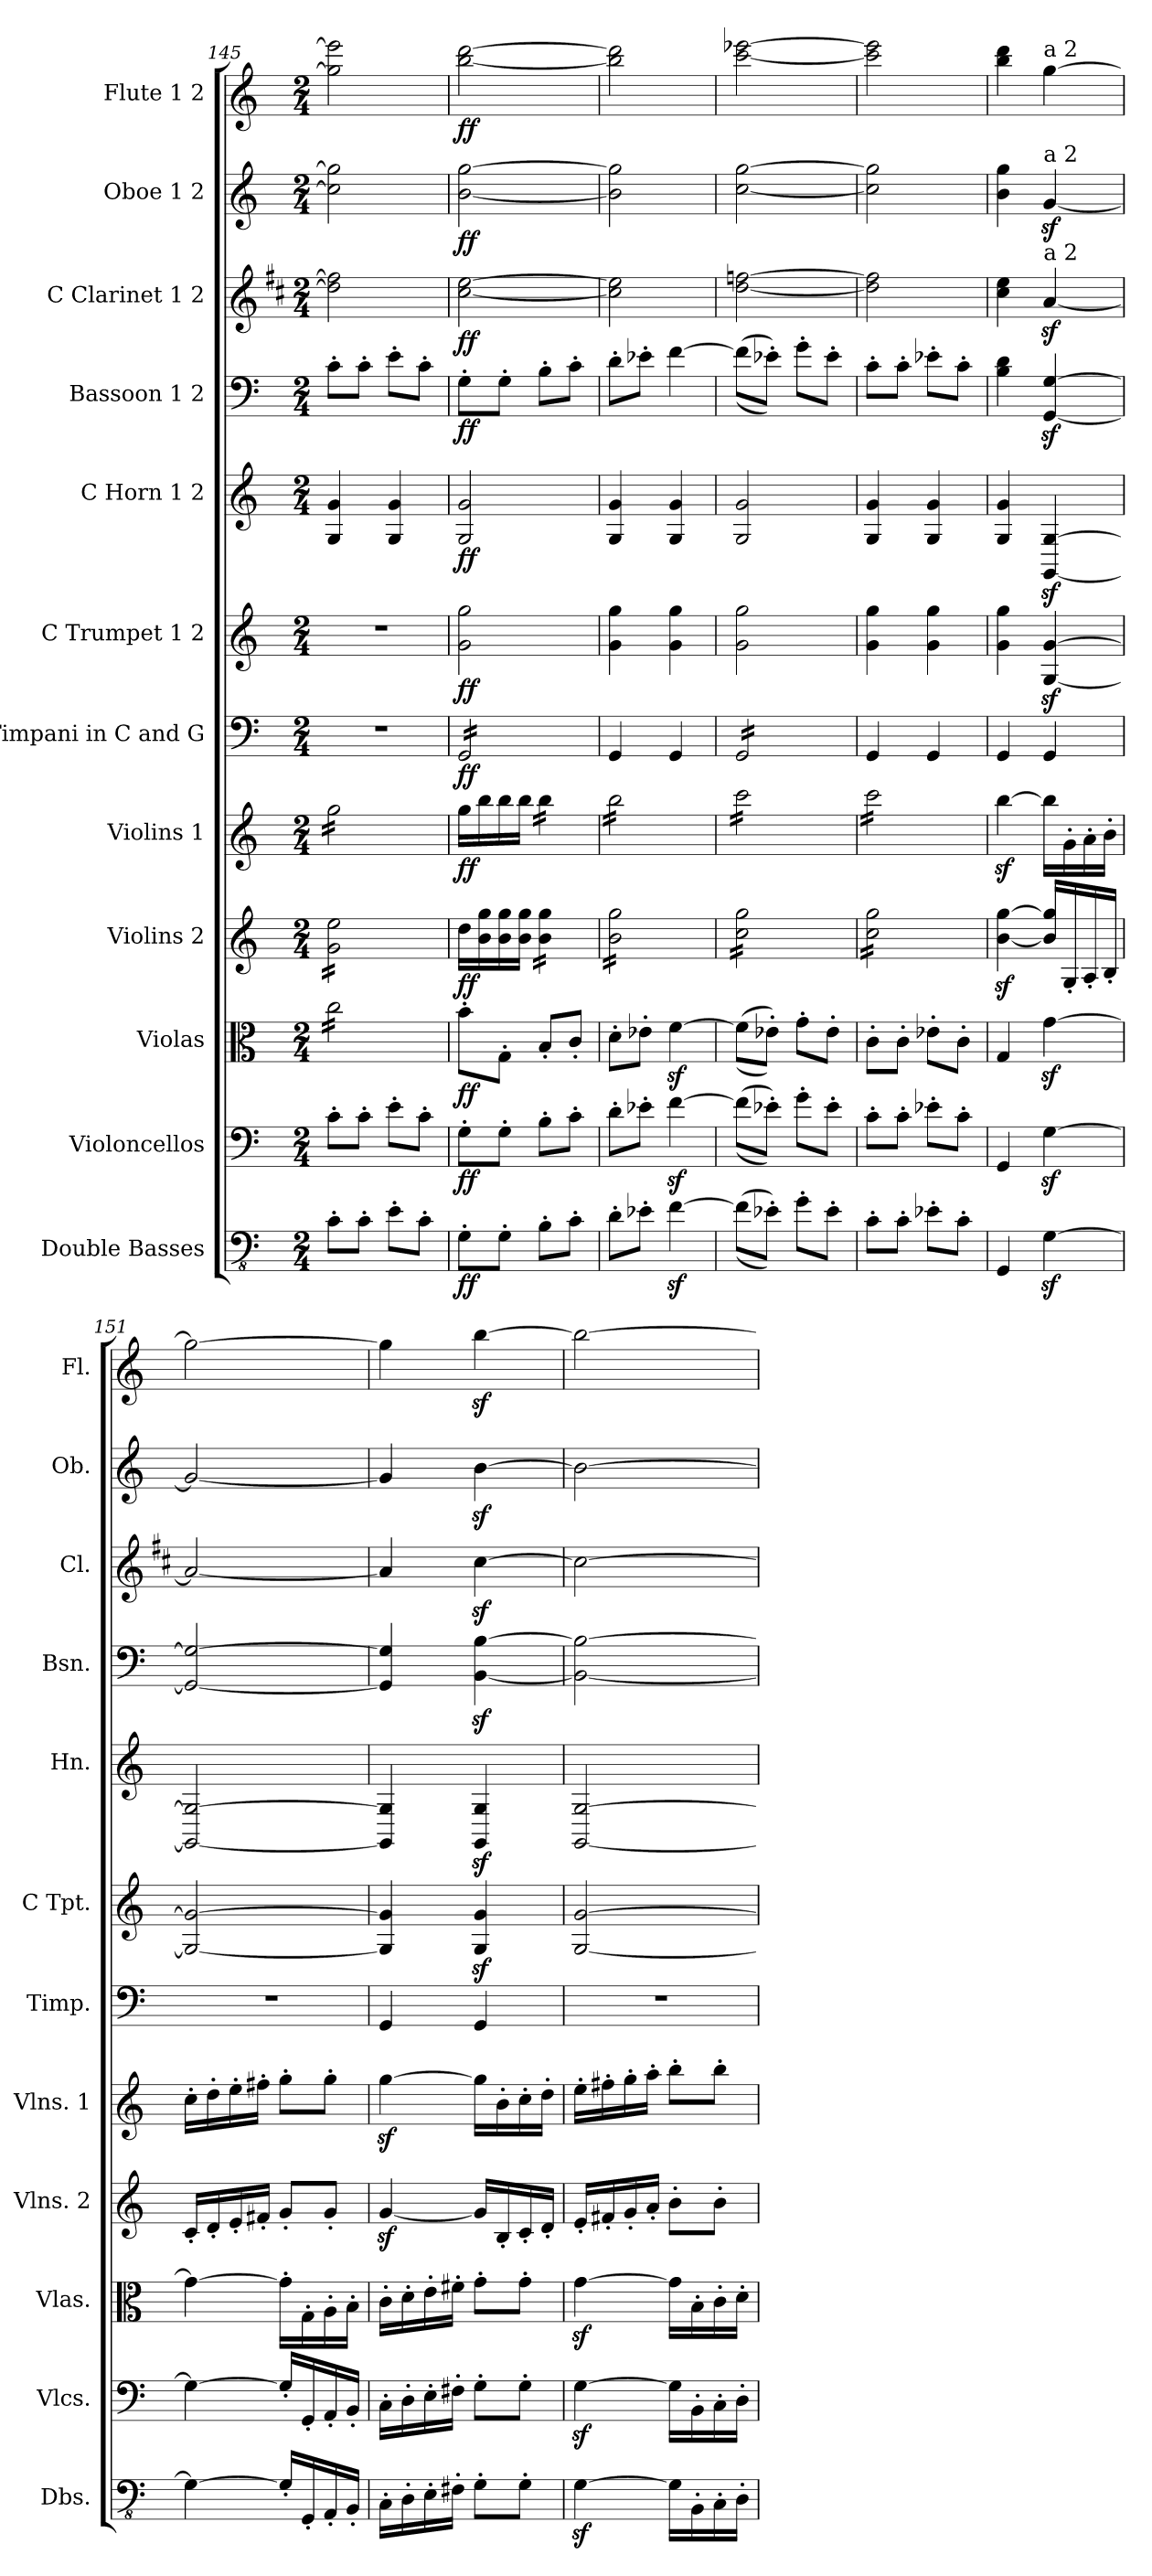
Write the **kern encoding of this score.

**kern	**dynam	**kern	**dynam	**kern	**dynam	**kern	**dynam	**kern	**dynam	**kern	**dynam	**kern	**dynam	**kern	**dynam	**kern	**dynam	**kern	**dynam	**kern	**dynam	**kern	**dynam
*part12	*part12	*part11	*part11	*part10	*part10	*part9	*part9	*part8	*part8	*part7	*part7	*part6	*part6	*part5	*part5	*part4	*part4	*part3	*part3	*part2	*part2	*part1	*part1
*staff12	*staff12	*staff11	*staff11	*staff10	*staff10	*staff9	*staff9	*staff8	*staff8	*staff7	*staff7	*staff6	*staff6	*staff5	*staff5	*staff4	*staff4	*staff3	*staff3	*staff2	*staff2	*staff1	*staff1
*I"Double Basses	*	*I"Violoncellos	*	*I"Violas	*	*I"Violins 2	*	*I"Violins 1	*	*I"Timpani in C and G	*	*I"C Trumpet 1 2	*	*I"C Horn  1 2	*	*I"Bassoon 1 2	*	*I"C Clarinet 1 2	*	*I"Oboe 1 2	*	*I"Flute 1 2	*
*I'Dbs.	*	*I'Vlcs.	*	*I'Vlas.	*	*I'Vlns. 2	*	*I'Vlns. 1	*	*I'Timp.	*	*I'C Tpt.	*	*I'Hn.	*	*I'Bsn.	*	*I'Cl.	*	*I'Ob.	*	*I'Fl.	*
*clefFv4	*	*clefF4	*	*clefC3	*	*clefG2	*	*clefG2	*	*clefF4	*	*clefG2	*	*clefG2	*	*clefF4	*	*clefG2	*	*clefG2	*	*clefG2	*
*	*	*	*	*	*	*	*	*	*	*	*	*	*	*ITrd7c12	*	*	*	*ITrd1c2	*	*	*	*	*
*k[]	*	*k[]	*	*k[]	*	*k[]	*	*k[]	*	*k[]	*	*k[]	*	*k[]	*	*k[]	*	*k[]	*	*k[]	*	*k[]	*
*M2/4	*	*M2/4	*	*M2/4	*	*M2/4	*	*M2/4	*	*M2/4	*	*M2/4	*	*M2/4	*	*M2/4	*	*M2/4	*	*M2/4	*	*M2/4	*
=145	=145	=145	=145	=145	=145	=145	=145	=145	=145	=145	=145	=145	=145	=145	=145	=145	=145	=145	=145	=145	=145	=145	=145
*	*	*	*	*tremolo	*	*	*	*	*	*	*	*	*	*	*	*	*	*	*	*	*	*	*
*	*	*	*	*	*	*tremolo	*	*	*	*	*	*	*	*	*	*	*	*	*	*	*	*	*
*	*	*	*	*	*	*	*	*tremolo	*	*	*	*	*	*	*	*	*	*	*	*	*	*	*
8C'\L	.	8c'\L	.	16cc\LL	.	16g\ 16ee\LL	.	16gg\LL	.	2r	.	2r	.	4GG/ 4G/	.	8c'\L	.	2cc\] 2ee\]	.	2cc\] 2gg\]	.	2gg\] 2eee\]	.
.	.	.	.	16cc\	.	16g\ 16ee\	.	16gg\	.	.	.	.	.	.	.	.	.	.	.	.	.	.	.
8C'\J	.	8c'\J	.	16cc\	.	16g\ 16ee\	.	16gg\	.	.	.	.	.	.	.	8c'\J	.	.	.	.	.	.	.
.	.	.	.	16cc\	.	16g\ 16ee\	.	16gg\	.	.	.	.	.	.	.	.	.	.	.	.	.	.	.
8E'\L	.	8e'\L	.	16cc\	.	16g\ 16ee\	.	16gg\	.	.	.	.	.	4GG/ 4G/	.	8e'\L	.	.	.	.	.	.	.
.	.	.	.	16cc\	.	16g\ 16ee\	.	16gg\	.	.	.	.	.	.	.	.	.	.	.	.	.	.	.
8C'\J	.	8c'\J	.	16cc\	.	16g\ 16ee\	.	16gg\	.	.	.	.	.	.	.	8c'\J	.	.	.	.	.	.	.
.	.	.	.	16cc\JJ	.	16g\ 16ee\JJ	.	16gg\JJ	.	.	.	.	.	.	.	.	.	.	.	.	.	.	.
*	*	*	*	*	*	*	*	*Xtremolo	*	*	*	*	*	*	*	*	*	*	*	*	*	*	*
*	*	*	*	*	*	*Xtremolo	*	*	*	*	*	*	*	*	*	*	*	*	*	*	*	*	*
*	*	*	*	*Xtremolo	*	*	*	*	*	*	*	*	*	*	*	*	*	*	*	*	*	*	*
=146	=146	=146	=146	=146	=146	=146	=146	=146	=146	=146	=146	=146	=146	=146	=146	=146	=146	=146	=146	=146	=146	=146	=146
!	!LO:DY:b	!	!LO:DY:b	!	!LO:DY:b	!	!LO:DY:b	!	!LO:DY:b	!	!LO:DY:b	!	!LO:DY:b	!	!LO:DY:b	!	!LO:DY:b	!	!LO:DY:b	!	!LO:DY:b	!	!LO:DY:b
*	*	*	*	*	*	*	*	*	*	*tremolo	*	*	*	*	*	*	*	*	*	*	*	*	*
8GG'\L	ff	8G'\L	ff	8b'\L	ff	16dd\LL	ff	16gg\LL	ff	16GG/LL	ff	2g\ 2gg\	ff	2GG/ 2G/	ff	8G'\L	ff	[2b\ [2dd\	ff	[2b\ [2gg\	ff	[2bb\ [2ddd\	ff
.	.	.	.	.	.	16b\ 16gg\	.	16bb\	.	16GG/	.	.	.	.	.	.	.	.	.	.	.	.	.
8GG'\J	.	8G'\J	.	8G'\J	.	16b\ 16gg\	.	16bb\	.	16GG/	.	.	.	.	.	8G'\J	.	.	.	.	.	.	.
.	.	.	.	.	.	16b\ 16gg\JJ	.	16bb\JJ	.	16GG/	.	.	.	.	.	.	.	.	.	.	.	.	.
*	*	*	*	*	*	*tremolo	*	*	*	*	*	*	*	*	*	*	*	*	*	*	*	*	*
*	*	*	*	*	*	*	*	*tremolo	*	*	*	*	*	*	*	*	*	*	*	*	*	*	*
8BB'\L	.	8B'\L	.	8B'/L	.	16b\ 16gg\LL	.	16bb\LL	.	16GG/	.	.	.	.	.	8B'\L	.	.	.	.	.	.	.
.	.	.	.	.	.	16b\ 16gg\	.	16bb\	.	16GG/	.	.	.	.	.	.	.	.	.	.	.	.	.
8C'\J	.	8c'\J	.	8c'/J	.	16b\ 16gg\	.	16bb\	.	16GG/	.	.	.	.	.	8c'\J	.	.	.	.	.	.	.
.	.	.	.	.	.	16b\ 16gg\JJ	.	16bb\JJ	.	16GG/JJ	.	.	.	.	.	.	.	.	.	.	.	.	.
*	*	*	*	*	*	*	*	*	*	*Xtremolo	*	*	*	*	*	*	*	*	*	*	*	*	*
=147	=147	=147	=147	=147	=147	=147	=147	=147	=147	=147	=147	=147	=147	=147	=147	=147	=147	=147	=147	=147	=147	=147	=147
8D'\L	.	8d'\L	.	8d'\L	.	16b\ 16gg\LL	.	16bb\LL	.	4GG/	.	4g\ 4gg\	.	4GG/ 4G/	.	8d'\L	.	2b\] 2dd\]	.	2b\] 2gg\]	.	2bb\] 2ddd\]	.
.	.	.	.	.	.	16b\ 16gg\	.	16bb\	.	.	.	.	.	.	.	.	.	.	.	.	.	.	.
8E-X'\J	.	8e-X'\J	.	8e-X'\J	.	16b\ 16gg\	.	16bb\	.	.	.	.	.	.	.	8e-X'\J	.	.	.	.	.	.	.
.	.	.	.	.	.	16b\ 16gg\	.	16bb\	.	.	.	.	.	.	.	.	.	.	.	.	.	.	.
[4Fz<\	.	[4fz<\	.	[4fz<\	.	16b\ 16gg\	.	16bb\	.	4GG/	.	4g\ 4gg\	.	4GG/ 4G/	.	[4f\	.	.	.	.	.	.	.
.	.	.	.	.	.	16b\ 16gg\	.	16bb\	.	.	.	.	.	.	.	.	.	.	.	.	.	.	.
.	.	.	.	.	.	16b\ 16gg\	.	16bb\	.	.	.	.	.	.	.	.	.	.	.	.	.	.	.
.	.	.	.	.	.	16b\ 16gg\JJ	.	16bb\JJ	.	.	.	.	.	.	.	.	.	.	.	.	.	.	.
=148	=148	=148	=148	=148	=148	=148	=148	=148	=148	=148	=148	=148	=148	=148	=148	=148	=148	=148	=148	=148	=148	=148	=148
*	*	*	*	*	*	*	*	*	*	*tremolo	*	*	*	*	*	*	*	*	*	*	*	*	*
(>(>8F\L]	.	(>(>8f\L]	.	(>(>8f\L]	.	16cc\ 16gg\LL	.	16ccc\LL	.	16GG/LL	.	2g\ 2gg\	.	2GG/ 2G/	.	(>(>8f\L]	.	[2cc\ [2ee-X\	.	[2cc\ [2gg\	.	[2ccc\ [2eee-X\	.
.	.	.	.	.	.	16cc\ 16gg\	.	16ccc\	.	16GG/	.	.	.	.	.	.	.	.	.	.	.	.	.
8E-X'\J))	.	8e-X'\J))	.	8e-X'\J))	.	16cc\ 16gg\	.	16ccc\	.	16GG/	.	.	.	.	.	8e-X'\J))	.	.	.	.	.	.	.
.	.	.	.	.	.	16cc\ 16gg\	.	16ccc\	.	16GG/	.	.	.	.	.	.	.	.	.	.	.	.	.
8G'\L	.	8g'\L	.	8g'\L	.	16cc\ 16gg\	.	16ccc\	.	16GG/	.	.	.	.	.	8g'\L	.	.	.	.	.	.	.
.	.	.	.	.	.	16cc\ 16gg\	.	16ccc\	.	16GG/	.	.	.	.	.	.	.	.	.	.	.	.	.
8E-'\J	.	8e-'\J	.	8e-'\J	.	16cc\ 16gg\	.	16ccc\	.	16GG/	.	.	.	.	.	8e-'\J	.	.	.	.	.	.	.
.	.	.	.	.	.	16cc\ 16gg\JJ	.	16ccc\JJ	.	16GG/JJ	.	.	.	.	.	.	.	.	.	.	.	.	.
*	*	*	*	*	*	*	*	*	*	*Xtremolo	*	*	*	*	*	*	*	*	*	*	*	*	*
=149	=149	=149	=149	=149	=149	=149	=149	=149	=149	=149	=149	=149	=149	=149	=149	=149	=149	=149	=149	=149	=149	=149	=149
8C'\L	.	8c'\L	.	8c'\L	.	16cc\ 16gg\LL	.	16ccc\LL	.	4GG/	.	4g\ 4gg\	.	4GG/ 4G/	.	8c'\L	.	2cc\] 2ee-\]	.	2cc\] 2gg\]	.	2ccc\] 2eee-\]	.
.	.	.	.	.	.	16cc\ 16gg\	.	16ccc\	.	.	.	.	.	.	.	.	.	.	.	.	.	.	.
8C'\J	.	8c'\J	.	8c'\J	.	16cc\ 16gg\	.	16ccc\	.	.	.	.	.	.	.	8c'\J	.	.	.	.	.	.	.
.	.	.	.	.	.	16cc\ 16gg\	.	16ccc\	.	.	.	.	.	.	.	.	.	.	.	.	.	.	.
8E-X'\L	.	8e-X'\L	.	8e-X'\L	.	16cc\ 16gg\	.	16ccc\	.	4GG/	.	4g\ 4gg\	.	4GG/ 4G/	.	8e-X'\L	.	.	.	.	.	.	.
.	.	.	.	.	.	16cc\ 16gg\	.	16ccc\	.	.	.	.	.	.	.	.	.	.	.	.	.	.	.
8C'\J	.	8c'\J	.	8c'\J	.	16cc\ 16gg\	.	16ccc\	.	.	.	.	.	.	.	8c'\J	.	.	.	.	.	.	.
.	.	.	.	.	.	16cc\ 16gg\JJ	.	16ccc\JJ	.	.	.	.	.	.	.	.	.	.	.	.	.	.	.
*	*	*	*	*	*	*	*	*Xtremolo	*	*	*	*	*	*	*	*	*	*	*	*	*	*	*
*	*	*	*	*	*	*Xtremolo	*	*	*	*	*	*	*	*	*	*	*	*	*	*	*	*	*
=150	=150	=150	=150	=150	=150	=150	=150	=150	=150	=150	=150	=150	=150	=150	=150	=150	=150	=150	=150	=150	=150	=150	=150
4GGG/	.	4GG/	.	4G/	.	[4b\z< [4gg\z<	.	[4bbz<\	.	4GG/	.	4g\ 4gg\	.	4GG/ 4G/	.	4B\ 4d\	.	4b\ 4dd\	.	4b\ 4gg\	.	4bb\ 4ddd\	.
!	!	!	!	!	!	!	!	!	!	!	!	!	!	!	!	!	!	!	!	!	!	!LO:TX:a:t=a 2	!
!	!	!	!	!	!	!	!	!	!	!	!	!	!	!	!	!	!	!	!	!LO:TX:a:t=a 2	!	!	!
!	!	!	!	!	!	!	!	!	!	!	!	!	!	!	!	!	!	!LO:TX:a:t=a 2	!	!	!	!	!
[4GGz<\	.	[4Gz<\	.	[4gz<\	.	16b/] 16gg/]LL	.	16bb\LL]	.	4GG/	.	[4G/z< [4g/z<	.	[4GGG/z< [4GG/z<	.	[4GG/z< [4G/z<	.	[4gz</	.	[4gz</	.	[4gg\	.
.	.	.	.	.	.	16G'/	.	16g'\	.	.	.	.	.	.	.	.	.	.	.	.	.	.	.
.	.	.	.	.	.	16A'/	.	16a'\	.	.	.	.	.	.	.	.	.	.	.	.	.	.	.
.	.	.	.	.	.	16B'/JJ	.	16b'\JJ	.	.	.	.	.	.	.	.	.	.	.	.	.	.	.
=151	=151	=151	=151	=151	=151	=151	=151	=151	=151	=151	=151	=151	=151	=151	=151	=151	=151	=151	=151	=151	=151	=151	=151
4GG\_	.	4G\_	.	4g\_	.	16c'/LL	.	16cc'\LL	.	2r	.	2G/_ 2g/_	.	2GGG/_ 2GG/_	.	2GG/_ 2G/_	.	2g/_	.	2g/_	.	2gg\_	.
.	.	.	.	.	.	16d'/	.	16dd'\	.	.	.	.	.	.	.	.	.	.	.	.	.	.	.
.	.	.	.	.	.	16e'/	.	16ee'\	.	.	.	.	.	.	.	.	.	.	.	.	.	.	.
.	.	.	.	.	.	16f#X'/JJ	.	16ff#X'\JJ	.	.	.	.	.	.	.	.	.	.	.	.	.	.	.
16GG'/LL]	.	16G'/LL]	.	16g'\LL]	.	8g'/L	.	8gg'\L	.	.	.	.	.	.	.	.	.	.	.	.	.	.	.
16GGG'/	.	16GG'/	.	16G'\	.	.	.	.	.	.	.	.	.	.	.	.	.	.	.	.	.	.	.
16AAA'/	.	16AA'/	.	16A'\	.	8g'/J	.	8gg'\J	.	.	.	.	.	.	.	.	.	.	.	.	.	.	.
16BBB'/JJ	.	16BB'/JJ	.	16B'\JJ	.	.	.	.	.	.	.	.	.	.	.	.	.	.	.	.	.	.	.
=152	=152	=152	=152	=152	=152	=152	=152	=152	=152	=152	=152	=152	=152	=152	=152	=152	=152	=152	=152	=152	=152	=152	=152
16CC'\LL	.	16C'\LL	.	16c'\LL	.	[4gz</	.	[4ggz<\	.	4GG/	.	4G/] 4g/]	.	4GGG/] 4GG/]	.	4GG/] 4G/]	.	4g/]	.	4g/]	.	4gg\]	.
16DD'\	.	16D'\	.	16d'\	.	.	.	.	.	.	.	.	.	.	.	.	.	.	.	.	.	.	.
16EE'\	.	16E'\	.	16e'\	.	.	.	.	.	.	.	.	.	.	.	.	.	.	.	.	.	.	.
16FF#X'\JJ	.	16F#X'\JJ	.	16f#X'\JJ	.	.	.	.	.	.	.	.	.	.	.	.	.	.	.	.	.	.	.
8GG'\L	.	8G'\L	.	8g'\L	.	16g/LL]	.	16gg\LL]	.	4GG/	.	4G/z< 4g/z<	.	4GGG/z< 4GG/z<	.	[4BB\z< [4B\z<	.	[4bz<\	.	[4bz<\	.	[4bbz<\	.
.	.	.	.	.	.	16B'/	.	16b'\	.	.	.	.	.	.	.	.	.	.	.	.	.	.	.
8GG'\J	.	8G'\J	.	8g'\J	.	16c'/	.	16cc'\	.	.	.	.	.	.	.	.	.	.	.	.	.	.	.
.	.	.	.	.	.	16d'/JJ	.	16dd'\JJ	.	.	.	.	.	.	.	.	.	.	.	.	.	.	.
=153	=153	=153	=153	=153	=153	=153	=153	=153	=153	=153	=153	=153	=153	=153	=153	=153	=153	=153	=153	=153	=153	=153	=153
[4GGz<\	.	[4Gz<\	.	[4gz<\	.	16e'/LL	.	16ee'\LL	.	2r	.	[2G/ [2g/	.	[2GGG/ [2GG/	.	2BB\_ 2B\_	.	2b\_	.	2b\_	.	2bb\_	.
.	.	.	.	.	.	16f#X'/	.	16ff#X'\	.	.	.	.	.	.	.	.	.	.	.	.	.	.	.
.	.	.	.	.	.	16g'/	.	16gg'\	.	.	.	.	.	.	.	.	.	.	.	.	.	.	.
.	.	.	.	.	.	16a'/JJ	.	16aa'\JJ	.	.	.	.	.	.	.	.	.	.	.	.	.	.	.
16GG\LL]	.	16G\LL]	.	16g\LL]	.	8b'\L	.	8bb'\L	.	.	.	.	.	.	.	.	.	.	.	.	.	.	.
16BBB'\	.	16BB'\	.	16B'\	.	.	.	.	.	.	.	.	.	.	.	.	.	.	.	.	.	.	.
16CC'\	.	16C'\	.	16c'\	.	8b'\J	.	8bb'\J	.	.	.	.	.	.	.	.	.	.	.	.	.	.	.
16DD'\JJ	.	16D'\JJ	.	16d'\JJ	.	.	.	.	.	.	.	.	.	.	.	.	.	.	.	.	.	.	.
=	=	=	=	=	=	=	=	=	=	=	=	=	=	=	=	=	=	=	=	=	=	=	=
*-	*-	*-	*-	*-	*-	*-	*-	*-	*-	*-	*-	*-	*-	*-	*-	*-	*-	*-	*-	*-	*-	*-	*-
